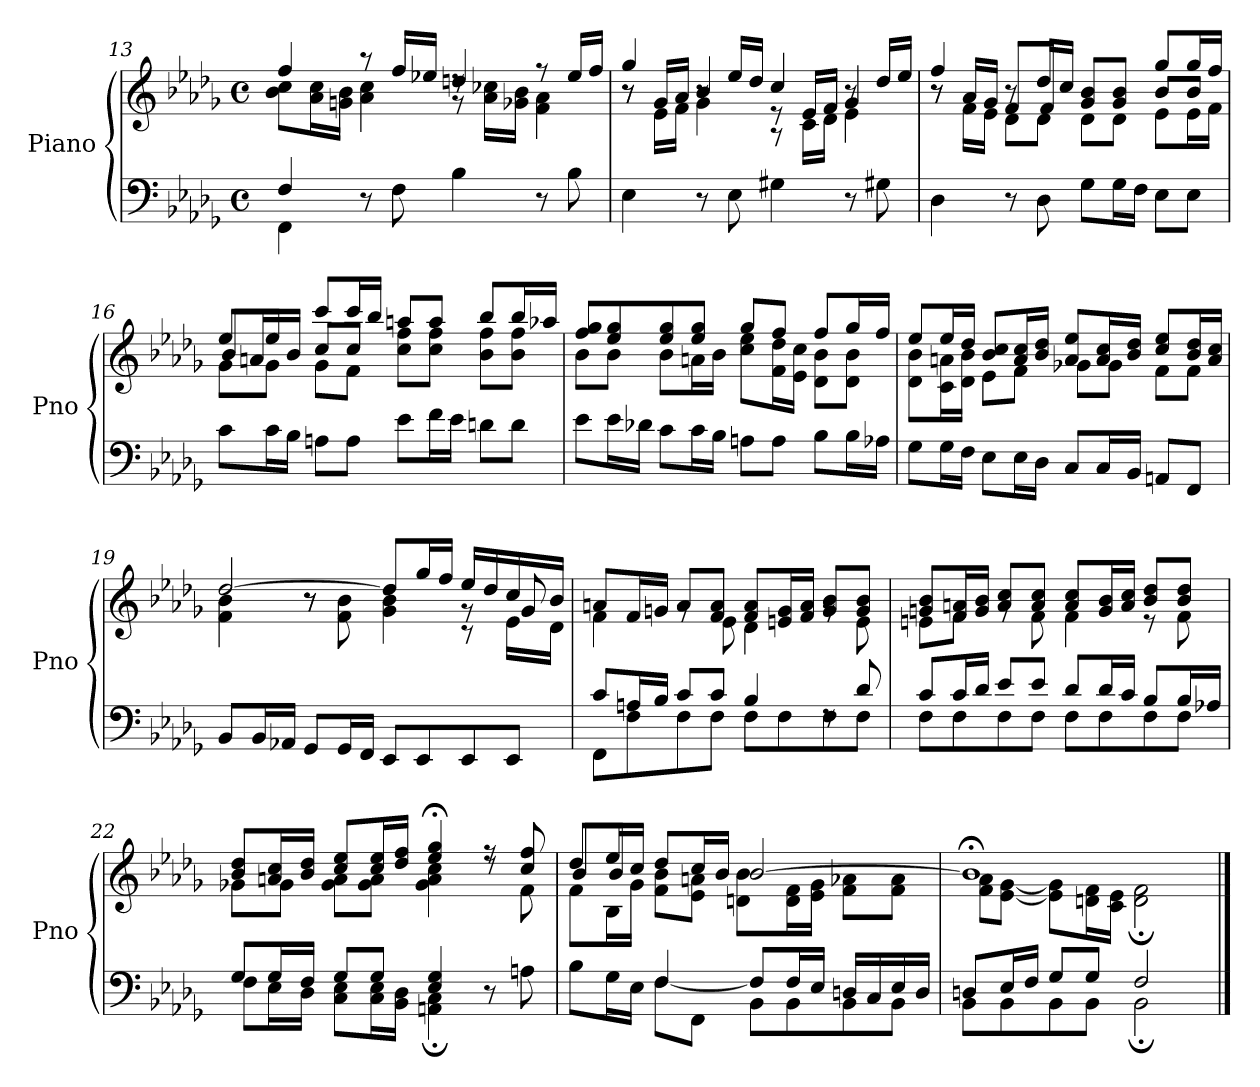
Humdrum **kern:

**kern	**kern
*part1	*part1
*staff2	*staff1
*I"Piano	*
*I'Pno	*
!!LO:PB:g=z
*clefF4	*clefG2
*k[b-e-a-d-g-]	*k[b-e-a-d-g-]
*M4/4	*M4/4
*met(c)	*met(c)
=13	=13
*^	*^
*	*^	*	*^
*	*	*	*	*	*^
2ryy	4F/	4FF\	4ff/	8b-\ 8cc\L	2ryy	4ryy
.	.	.	.	16a-\ 16cc\L	.	.
.	.	.	.	16gn\ 16b-\JJ	.	.
.	8r	2.ryy	8r	4a-\ 4cc\	.	2.ryy
.	8F\	.	16ff/LL	.	.	.
.	.	.	16ee-X/JJ	.	.	.
8ryy	4B-\	.	4ddn/	8rdd	8rg	.
4.ryy	.	.	.	16a-\ 16cc-X\LL	4.ryy	.
.	.	.	.	16g-X\ 16b-\JJ	.	.
.	8r	.	8r	4f\ 4a-\	.	.
.	8B-\	.	16ee-/LL	.	.	.
.	.	.	16ff/JJ	.	.	.
*v	*v	*v	*	*	*	*
*	*	*	*v	*v
=14	=14	=14	=14
4E-\	4gg-/	8r	8r
.	.	16e-\LL	16g-/LL
.	.	16f\JJ	16a-/JJ
8r	8r	4g-\	4b-/
8E-\	16ee-/LL	.	.
.	16dd-/JJ	.	.
4G#Xi\	4cc/	8re	8rA
.	.	16c\LL	16e-/LL
.	.	16d-\JJ	16f/JJ
8r	8r	4e-\	4g-/
8G#Xi\	16dd-/LL	.	.
.	16ee-/JJ	.	.
!!LO:LB:g=z	!!	!!
=15	=15	=15	=15
*^	*	*	*
2ryy	4D-\	4ff/	8r	8r
.	.	.	16f\LL	16a-/LL
.	.	.	16e-\JJ	16g-/JJ
.	8r	8r	8d-\L	8f/L
.	8D-\	16dd-/LL	8d-\J	8f/J
.	.	16cc/JJ	.	.
4ryy	8G-\L	8g-/ 8b-/L	8d-\L	4ryy
.	16G-\L	8g-/ 8b-/J	8d-\J	.
.	16F\JJ	.	.	.
4ryy	8E-\L	8gg-/L	8e-\L	8b-/L
.	8E-\J	16gg-/L	16e-\L	8b-/J
.	.	16ff/JJ	16f\JJ	.
=16	=16	=16	=16	=16
2ryy	8c\L	8ee-/L	8g-\L	8b-/L
.	16c\L	8ee-/J	8g-\J	16an/L
.	16B-\JJ	.	.	16b-/JJ
.	8An\L	8ccc/L	8g-\L	8cc/L
.	8A\J	16ccc/L	8f\J	8cc/J
.	.	16bb-/JJ	.	.
2ryy	8e-\L	8aan/L	8cc\ 8ff\L	2ryy
.	16f\L	8aa/J	8cc\ 8ff\J	.
.	16e-\JJ	.	.	.
.	8dn\L	8bb-/L	8b-\ 8ff\L	.
.	8d\J	16bb-/L	8b-\ 8ff\J	.
.	.	16aa-X/JJ	.	.
*v	*v	*	*	*
*	*	*v	*v
!!LO:LB:g=z
=17	=17	=17
8e-\L	8ff/ 8gg-/L	8b-\L
16e-\L	8ee-/ 8gg-/	8b-\J
16d-X\JJ	.	.
8c\L	8ee-/ 8gg-/	8b-\L
16c\L	8ee-/ 8gg-/J	16an\L
16B-\JJ	.	16b-\JJ
8An\L	8gg-/L	8cc\ 8ee-\L
8A\J	8ff/J	16f\ 16dd-\L
.	.	16e-\ 16cc\JJ
8B-\L	8ff/L	8d-\ 8b-\L
16B-\L	16gg-/L	8d-\ 8b-\J
16A-X\JJ	16ff/JJ	.
=18	=18	=18
8G-\L	8ee-/L	8d-\ 8b-\L
16G-\L	16ee-/L	16c\ 16an\L
16F\JJ	16dd-/JJ	16d-\ 16b-\JJ
8E-\L	8b-/ 8cc/L	8e-\L
16E-\L	16a/ 16cc/L	8f\J
16D-\JJ	16b-/ 16dd-/JJ	.
8C/L	8a/ 8ee-/L	8g-X\L
16C/L	16a/ 16cc/L	8g-\J
16BB-/JJ	16b-/ 16dd-/JJ	.
8AAn/L	8cc/ 8ee-/L	8f\L
8FF/J	16b-/ 16dd-/L	8f\J
.	16a/ 16cc/JJ	.
!!LO:LB:g=z
=19	=19	=19
*^	*	*^
4ryy	8BB-/L	[2dd-/	4f\ 4b-\	4ryy
.	16BB-/L	.	.	.
.	16AA-X/JJ	.	.	.
8ryy	8GG-/L	.	8r	8r
4.ryy	16GG-/L	.	8f\ 8b-\	4.ryy
.	16FF/JJ	.	.	.
.	8EE-/L	8dd-/L]	4g-\ 4b-\	.
.	8EE-/	16gg-/L	.	.
.	.	16ff/JJ	.	.
4ryy	8EE-/	16ee-/LL	8rg	8rc
.	.	16dd-/	.	.
.	8EE-/J	16cc/	16e-\LL	8g-/
.	.	16b-/JJ	16d-\JJ	.
*	*	*	*v	*v
!!LO:LB:g=z
=20	=20	=20	=20
8c/L	8FF\L	8an/L	4f\
16An/L	8F\	16f/L	.
16B-/JJ	.	16gn/JJ	.
8c/L	8F\	8a/L	8rg
8c/J	8F\J	8f/ 8a/J	8e-\
4B-/	8F\L	8f/ 8a/L	4d-\
.	8F\	16en/ 16g/L	.
.	.	16f/ 16a/JJ	.
8rF	8F\	8g/ 8b-/L	8rg
8d-/	8F\J	8g/ 8b-/J	8e\
=21	=21	=21	=21
8c/L	8F\L	8gn/ 8b-/L	8en\L
16c/L	8F\	16f/ 16an/L	8f\J
16d-/JJ	.	16g/ 16b-/JJ	.
8e-/L	8F\	8a/ 8cc/L	8rg
8e-/J	8F\J	8a/ 8cc/J	8f\
8d-/L	8F\L	8a/ 8cc/L	4f\
16d-/L	8F\	16g/ 16b-/L	.
16c/JJ	.	16a/ 16cc/JJ	.
8B-/L	8F\	8b-/ 8dd-/L	8r
16B-/L	8F\J	8b-/ 8dd-/J	8f\
16A-X/JJ	.	.	.
!!LO:LB:g=z
=22	=22	=22	=22
*	*	*	*^
8G-/L	8F\L	8b-/ 8dd-/L	8g-X\L	2.ryy
16G-/L	16E-\L	16an/ 16cc/L	8g-\J	.
16F/JJ	16D-\JJ	16b-/ 16dd-/JJ	.	.
8G-/L	8C\ 8E-\L	8cc/ 8ee-/L	8g-\ 8a\L	.
8G-/J	16C\ 16E-\L	16cc/ 16ee-/L	8g-\ 8a\J	.
.	16BB-\ 16D-\JJ	16dd-/ 16ff/JJ	.	.
4E-/ 4G-/	4AAn\; 4C\;	4ee-/;< 4gg-/;<	4g-\ 4a\ 4cc\	.
8r	4ryy	8r	8rdd	4ryy
8An\	.	8cc/ 8ff/	8f\	.
=23	=23	=23	=23	=23
*	*^	*	*	*^
4ryy	8B-\L	4ryy	8dd-/L	8f\L	8b-/L	4ryy
.	16G-\L	.	16ee-/L	16B-\L	8b-/J	.
.	16E-\JJ	.	16cc/JJ	16g-\JJ	.	.
2.ryy	[4F/	8F\L	8dd-/L	8f\ 8b-\L	2.ryy	2.ryy
.	.	8FF\J	16cc/L	8e-\ 8an\J	.	.
.	.	.	16b-/JJ	.	.	.
.	8F/L]	8BB-\L	[2b-/	8dn\ 8b-\L	.	.
.	16F/L	8BB-\	.	16d\ 16f\L	.	.
.	16E-/JJ	.	.	16e-\ 16g-\JJ	.	.
.	16Dn/LL	8BB-\	.	8f\ 8a-X\L	.	.
.	16C/	.	.	.	.	.
.	16E-/	8BB-\J	.	8f\ 8a-\J	.	.
.	16D/JJ	.	.	.	.	.
*	*v	*v	*	*	*	*
*	*	*	*v	*v	*v
=24	=24	=24	=24
8Dn/L	8BB-\L	1b-;<]	8f\ 8a-\L
16E-/L	8BB-\	.	[8e-\ [8g-\J
16F/JJ	.	.	.
8G-/L	8BB-\	.	8e-\] 8g-\]L
8G-/J	8BB-\J	.	16dn\ 16f\L
.	.	.	16c\ 16e-\JJ
2F/	2BB-;\	.	2d\; 2f\;
*v	*v	*	*
*	*v	*v
==	==
*-	*-
